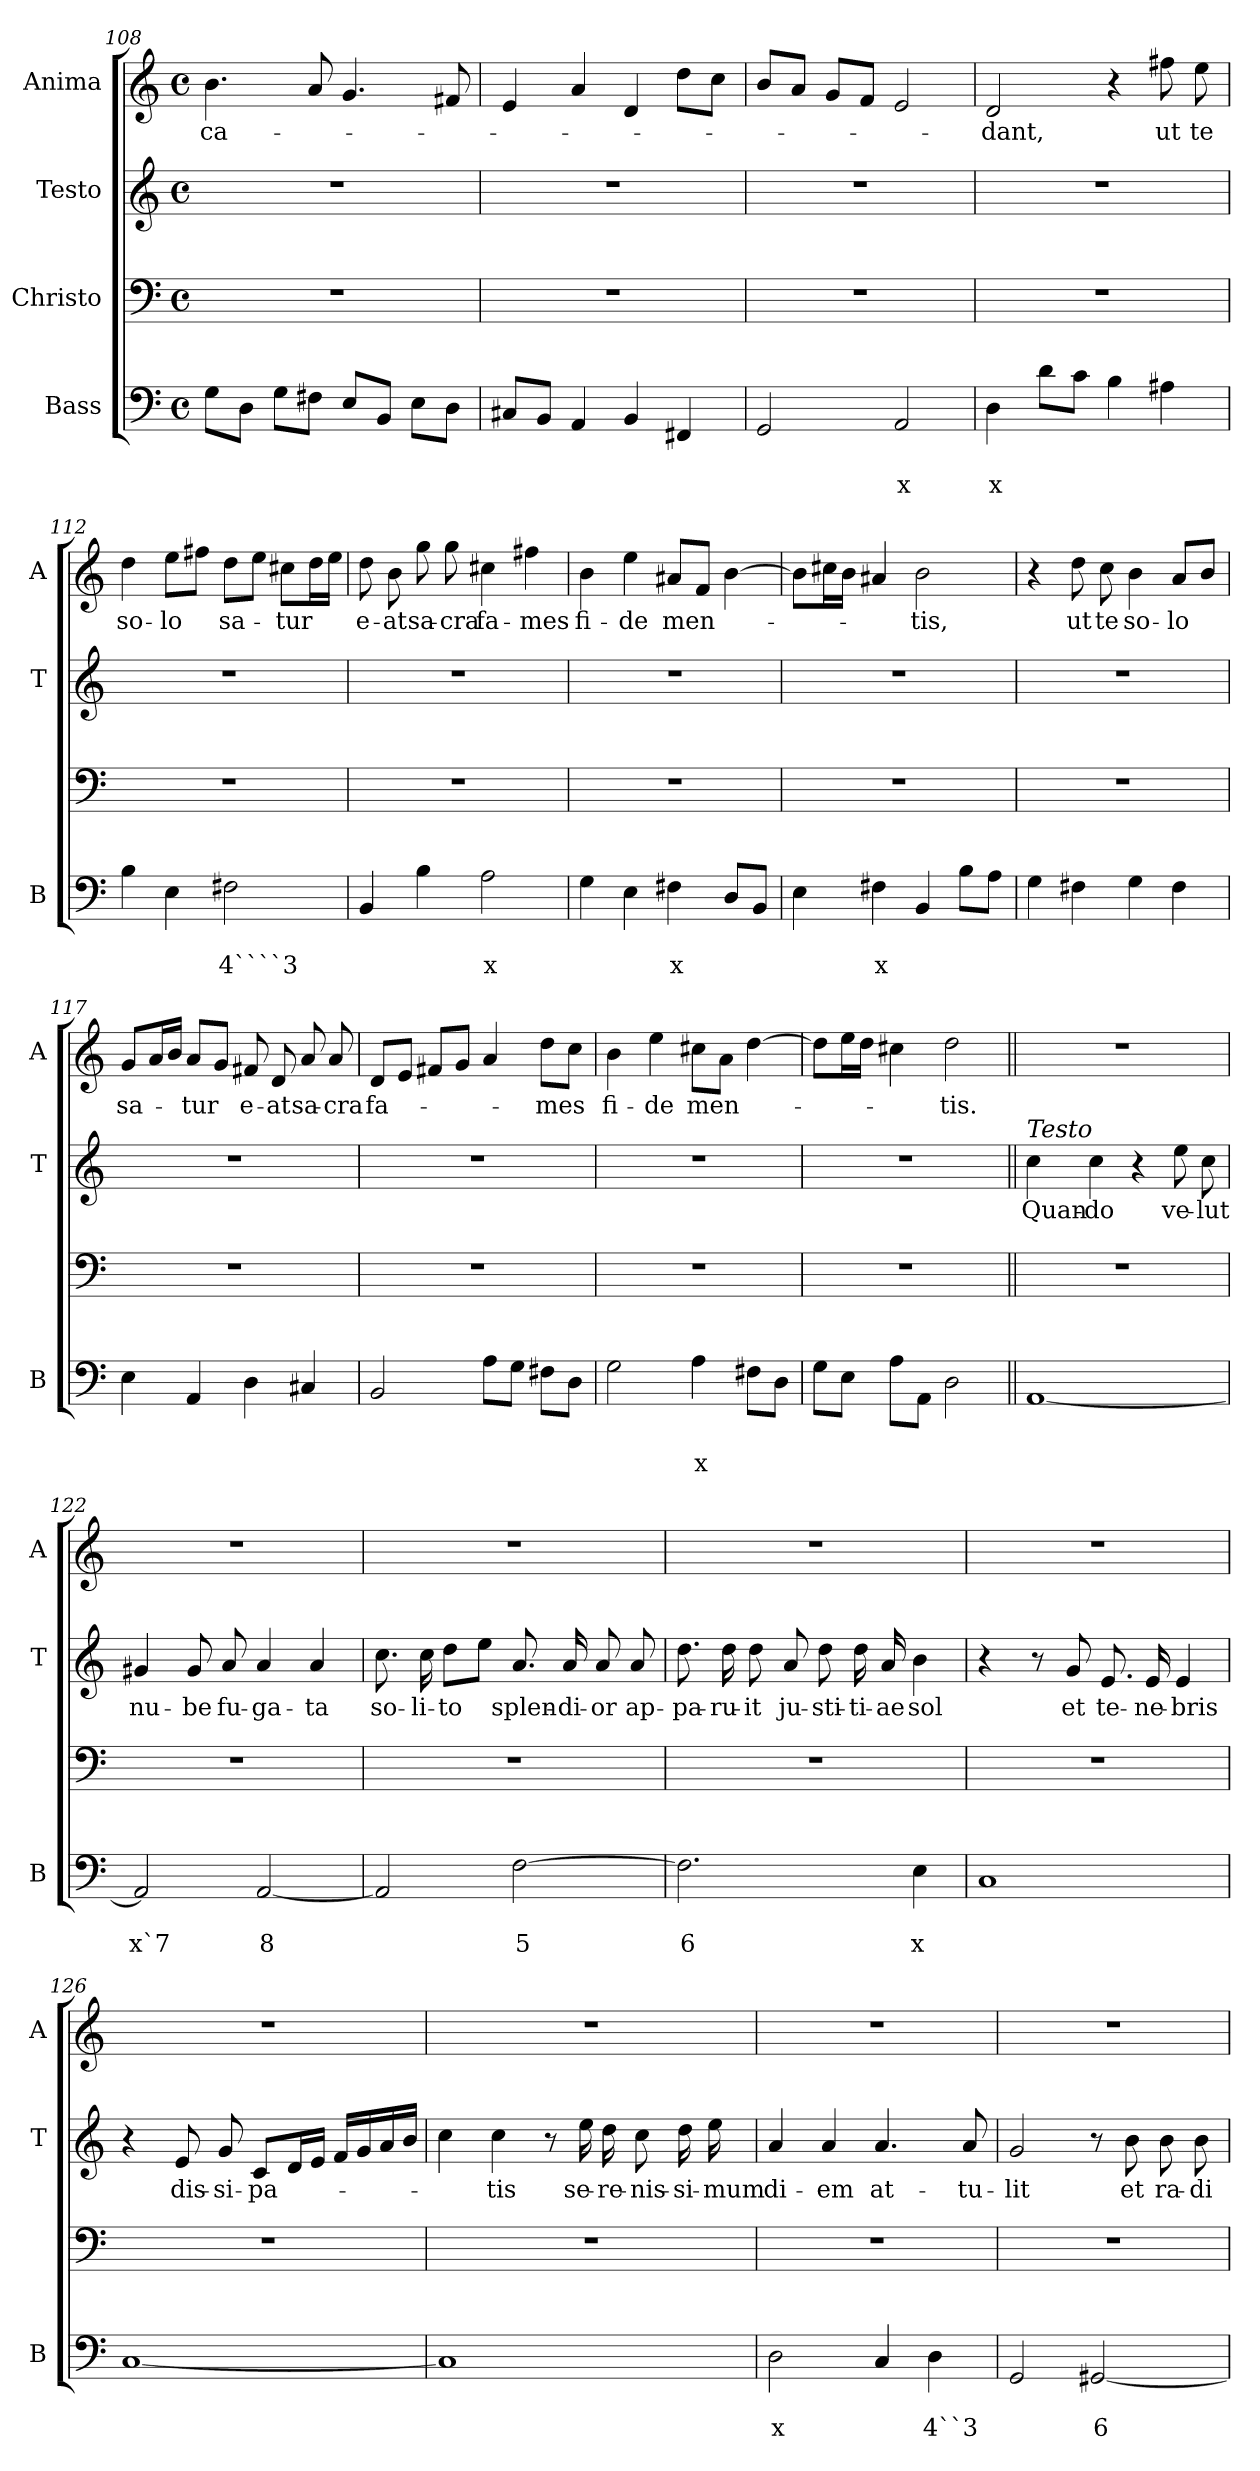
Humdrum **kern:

**kern	**text	**text	**kern	**kern	**text	**kern	**text
*part4	*part4	*part4	*part3	*part2	*part2	*part1	*part1
*staff4	*staff4	*staff4	*staff3	*staff2	*staff2	*staff1	*staff1
*I"Bass	*	*	*I"Christo	*I"Testo	*	*I"Anima	*
*I'B	*	*	*	*I'T	*	*I'A	*
*clefF4	*	*	*clefF4	*clefG2	*	*clefG2	*
*k[]	*	*	*k[]	*k[]	*	*k[]	*
*C:	*	*	*C:	*C:	*	*C:	*
*M4/4	*	*	*M4/4	*M4/4	*	*M4/4	*
*met(c)	*	*	*met(c)	*met(c)	*	*met(c)	*
=108	=108	=108	=108	=108	=108	=108	=108
!	!	!	!	!	!	!	!LO:LY:b
8G\L	.	.	1r	1r	.	4.b\	-ca-
8D\J	.	.	.	.	.	.	.
8G\L	.	.	.	.	.	.	.
8F#X\J	.	.	.	.	.	8a/	.
8E/L	.	.	.	.	.	4.g/	.
8BB/J	.	.	.	.	.	.	.
8E\L	.	.	.	.	.	.	.
8D\J	.	.	.	.	.	8f#X/	.
=109	=109	=109	=109	=109	=109	=109	=109
8C#X/L	.	.	1r	1r	.	4e/	.
8BB/J	.	.	.	.	.	.	.
4AA/	.	.	.	.	.	4a/	.
4BB/	.	.	.	.	.	4d/	.
4FF#X/	.	.	.	.	.	8dd\L	.
.	.	.	.	.	.	8cc\J	.
=110	=110	=110	=110	=110	=110	=110	=110
2GG/	.	.	1r	1r	.	8b/L	.
.	.	.	.	.	.	8a/J	.
.	.	.	.	.	.	8g/L	.
.	.	.	.	.	.	8f/J	.
!	!	!LO:LY:b	!	!	!	!	!
2AA/	.	x	.	.	.	2e/	.
=111	=111	=111	=111	=111	=111	=111	=111
!	!	!LO:LY:b	!	!	!	!	!LO:LY:b
4D\	.	x	1r	1r	.	2d/	-dant,
8d\L	.	.	.	.	.	.	.
8c\J	.	.	.	.	.	.	.
4B\	.	.	.	.	.	4r	.
!	!	!	!	!	!	!	!LO:LY:b
4A#X\	.	.	.	.	.	8ff#X\	ut
!	!	!	!	!	!	!	!LO:LY:b
.	.	.	.	.	.	8ee\	te
!!LO:LB:g=z
=112	=112	=112	=112	=112	=112	=112	=112
!	!	!	!	!	!	!	!LO:LY:b
4B\	.	.	1r	1r	.	4dd\	so-
!	!	!	!	!	!	!	!LO:LY:b
4E\	.	.	.	.	.	8ee\L	-lo
.	.	.	.	.	.	8ff#X\J	.
!	!	!LO:LY:b	!	!	!	!	!LO:LY:b
2F#X\	.	4````3	.	.	.	8dd\L	sa-
.	.	.	.	.	.	8ee\J	.
!	!	!	!	!	!	!	!LO:LY:b
.	.	.	.	.	.	8cc#X\L	-tur
.	.	.	.	.	.	16dd\L	.
.	.	.	.	.	.	16ee\JJ	.
=113	=113	=113	=113	=113	=113	=113	=113
!	!	!	!	!	!	!	!LO:LY:b
4BB/	.	.	1r	1r	.	8dd\	e-
!	!	!	!	!	!	!	!LO:LY:b
.	.	.	.	.	.	8b\	-at
!	!	!	!	!	!	!	!LO:LY:b
4B\	.	.	.	.	.	8gg\	sa-
!	!	!	!	!	!	!	!LO:LY:b
.	.	.	.	.	.	8gg\	-cra
!	!	!LO:LY:b	!	!	!	!	!LO:LY:b
2A\	.	x	.	.	.	4cc#X\	fa-
!	!	!	!	!	!	!	!LO:LY:b
.	.	.	.	.	.	4ff#X\	-mes
=114	=114	=114	=114	=114	=114	=114	=114
!	!	!	!	!	!	!	!LO:LY:b
4G\	.	.	1r	1r	.	4b\	fi-
!	!	!	!	!	!	!	!LO:LY:b
4E\	.	.	.	.	.	4ee\	-de
!	!	!LO:LY:b	!	!	!	!	!LO:LY:b
4F#X\	.	x	.	.	.	8a#X/L	men-
.	.	.	.	.	.	8f/J	.
8D/L	.	.	.	.	.	[4b\	.
8BB/J	.	.	.	.	.	.	.
=115	=115	=115	=115	=115	=115	=115	=115
4E\	.	.	1r	1r	.	8b\L]	.
.	.	.	.	.	.	16cc#X\L	.
.	.	.	.	.	.	16b\JJ	.
!	!	!LO:LY:b	!	!	!	!	!
4F#X\	.	x	.	.	.	4a#X/	.
!	!	!	!	!	!	!	!LO:LY:b
4BB/	.	.	.	.	.	2b\	-tis,
8B\L	.	.	.	.	.	.	.
8A\J	.	.	.	.	.	.	.
!!LO:LB:g=z
=116	=116	=116	=116	=116	=116	=116	=116
4G\	.	.	1r	1r	.	4r	.
!	!	!	!	!	!	!	!LO:LY:b
4F#X\	.	.	.	.	.	8dd\	ut
!	!	!	!	!	!	!	!LO:LY:b
.	.	.	.	.	.	8cc\	te
!	!	!	!	!	!	!	!LO:LY:b
4G\	.	.	.	.	.	4b\	so-
!	!	!	!	!	!	!	!LO:LY:b
4F#\	.	.	.	.	.	8a/L	-lo
.	.	.	.	.	.	8b/J	.
=117	=117	=117	=117	=117	=117	=117	=117
!	!	!	!	!	!	!	!LO:LY:b
4E\	.	.	1r	1r	.	8g/L	sa-
.	.	.	.	.	.	16a/L	.
.	.	.	.	.	.	16b/JJ	.
!	!	!	!	!	!	!	!LO:LY:b
4AA/	.	.	.	.	.	8a/L	-tur
.	.	.	.	.	.	8g/J	.
!	!	!	!	!	!	!	!LO:LY:b
4D\	.	.	.	.	.	8f#X/	e-
!	!	!	!	!	!	!	!LO:LY:b
.	.	.	.	.	.	8d/	-at
!	!	!	!	!	!	!	!LO:LY:b
4C#X/	.	.	.	.	.	8a/	sa-
!	!	!	!	!	!	!	!LO:LY:b
.	.	.	.	.	.	8a/	-cra
=118	=118	=118	=118	=118	=118	=118	=118
!	!	!	!	!	!	!	!LO:LY:b
2BB/	.	.	1r	1r	.	8d/L	fa-
.	.	.	.	.	.	8e/J	.
.	.	.	.	.	.	8f#X/L	.
.	.	.	.	.	.	8g/J	.
8A\L	.	.	.	.	.	4a/	.
8G\J	.	.	.	.	.	.	.
!	!	!	!	!	!	!	!LO:LY:b
8F#X\L	.	.	.	.	.	8dd\L	-mes
8D\J	.	.	.	.	.	8cc\J	.
=119	=119	=119	=119	=119	=119	=119	=119
!	!	!	!	!	!	!	!LO:LY:b
2G\	.	.	1r	1r	.	4b\	fi-
!	!	!	!	!	!	!	!LO:LY:b
.	.	.	.	.	.	4ee\	-de
!	!	!LO:LY:b	!	!	!	!	!LO:LY:b
4A\	.	x	.	.	.	8cc#X\L	men-
.	.	.	.	.	.	8a\J	.
8F#X\L	.	.	.	.	.	[4dd\	.
8D\J	.	.	.	.	.	.	.
=120	=120	=120	=120	=120	=120	=120	=120
8G\L	.	.	1r	1r	.	8dd\L]	.
8E\J	.	.	.	.	.	16ee\L	.
.	.	.	.	.	.	16dd\JJ	.
8A\L	.	.	.	.	.	4cc#X\	.
8AA\J	.	.	.	.	.	.	.
!	!	!	!	!	!	!	!LO:LY:b
2D\	.	.	.	.	.	2dd\	-tis.
!!LO:LB:g=z
=121||	=121||	=121||	=121||	=121||	=121||	=121||	=121||
!	!	!	!	!LO:TX:a:i:t=Testo	!	!	!
!	!	!	!	!	!LO:LY:b	!	!
[1AA	.	.	1r	4cc\	Quan-	1r	.
!	!	!	!	!	!LO:LY:b	!	!
.	.	.	.	4cc\	-do	.	.
.	.	.	.	4r	.	.	.
!	!	!	!	!	!LO:LY:b	!	!
.	.	.	.	8ee\	ve-	.	.
!	!	!	!	!	!LO:LY:b	!	!
.	.	.	.	8cc\	-lut	.	.
=122	=122	=122	=122	=122	=122	=122	=122
!	!	!LO:LY:b	!	!	!LO:LY:b	!	!
2AA/]	.	x`7	1r	4g#X/	nu-	1r	.
!	!	!	!	!	!LO:LY:b	!	!
.	.	.	.	8g#/	-be	.	.
!	!	!	!	!	!LO:LY:b	!	!
.	.	.	.	8a/	fu-	.	.
!	!	!LO:LY:b	!	!	!LO:LY:b	!	!
[2AA/	.	8	.	4a/	-ga-	.	.
!	!	!	!	!	!LO:LY:b	!	!
.	.	.	.	4a/	-ta	.	.
=123	=123	=123	=123	=123	=123	=123	=123
!	!	!	!	!	!LO:LY:b	!	!
2AA/]	.	.	1r	8.cc\	so-	1r	.
!	!	!	!	!	!LO:LY:b	!	!
.	.	.	.	16cc\	-li-	.	.
!	!	!	!	!	!LO:LY:b	!	!
.	.	.	.	8dd\L	-to	.	.
.	.	.	.	8ee\J	.	.	.
!	!	!LO:LY:b	!	!	!LO:LY:b	!	!
[2F\	.	5	.	8.a/	splen-	.	.
!	!	!	!	!	!LO:LY:b	!	!
.	.	.	.	16a/	-di-	.	.
!	!	!	!	!	!LO:LY:b	!	!
.	.	.	.	8a/	-or	.	.
!	!	!	!	!	!LO:LY:b	!	!
.	.	.	.	8a/	ap-	.	.
=124	=124	=124	=124	=124	=124	=124	=124
!	!	!LO:LY:b	!	!	!LO:LY:b	!	!
2.F\]	.	6	1r	8.dd\	-pa-	1r	.
!	!	!	!	!	!LO:LY:b	!	!
.	.	.	.	16dd\	-ru-	.	.
!	!	!	!	!	!LO:LY:b	!	!
.	.	.	.	8dd\	-it	.	.
!	!	!	!	!	!LO:LY:b	!	!
.	.	.	.	8a/	ju-	.	.
!	!	!	!	!	!LO:LY:b	!	!
.	.	.	.	8dd\	-sti-	.	.
!	!	!	!	!	!LO:LY:b	!	!
.	.	.	.	16dd\	-ti-	.	.
!	!	!	!	!	!LO:LY:b	!	!
.	.	.	.	16a/	-ae	.	.
!	!	!LO:LY:b	!	!	!LO:LY:b	!	!
4E\	.	x	.	4b\	sol	.	.
=125	=125	=125	=125	=125	=125	=125	=125
1C	.	.	1r	4r	.	1r	.
.	.	.	.	8r	.	.	.
!	!	!	!	!	!LO:LY:b	!	!
.	.	.	.	8g/	et	.	.
!	!	!	!	!	!LO:LY:b	!	!
.	.	.	.	8.e/	te-	.	.
!	!	!	!	!	!LO:LY:b	!	!
.	.	.	.	16e/	-ne-	.	.
!	!	!	!	!	!LO:LY:b	!	!
.	.	.	.	4e/	-bris	.	.
=126	=126	=126	=126	=126	=126	=126	=126
[1C	.	.	1r	4r	.	1r	.
!	!	!	!	!	!LO:LY:b	!	!
.	.	.	.	8e/	dis-	.	.
!	!	!	!	!	!LO:LY:b	!	!
.	.	.	.	8g/	-si-	.	.
!	!	!	!	!	!LO:LY:b	!	!
.	.	.	.	8c/L	-pa-	.	.
.	.	.	.	16d/L	.	.	.
.	.	.	.	16e/JJ	.	.	.
.	.	.	.	16f/LL	.	.	.
.	.	.	.	16g/	.	.	.
.	.	.	.	16a/	.	.	.
.	.	.	.	16b/JJ	.	.	.
!!LO:LB:g=z
=127	=127	=127	=127	=127	=127	=127	=127
1C]	.	.	1r	4cc\	.	1r	.
!	!	!	!	!	!LO:LY:b	!	!
.	.	.	.	4cc\	-tis	.	.
.	.	.	.	8r	.	.	.
!	!	!	!	!	!LO:LY:b	!	!
.	.	.	.	16ee\	se-	.	.
!	!	!	!	!	!LO:LY:b	!	!
.	.	.	.	16dd\	-re-	.	.
!	!	!	!	!	!LO:LY:b	!	!
.	.	.	.	8cc\	-nis-	.	.
!	!	!	!	!	!LO:LY:b	!	!
.	.	.	.	16dd\	-si-	.	.
!	!	!	!	!	!LO:LY:b	!	!
.	.	.	.	16ee\	-mum	.	.
=128	=128	=128	=128	=128	=128	=128	=128
!	!	!LO:LY:b	!	!	!LO:LY:b	!	!
2D\	.	x	1r	4a/	di-	1r	.
!	!	!	!	!	!LO:LY:b	!	!
.	.	.	.	4a/	-em	.	.
!	!	!	!	!	!LO:LY:b	!	!
4C/	.	.	.	4.a/	at-	.	.
!	!	!LO:LY:b	!	!	!	!	!
4D\	.	4``3	.	.	.	.	.
!	!	!	!	!	!LO:LY:b	!	!
.	.	.	.	8a/	-tu-	.	.
=129	=129	=129	=129	=129	=129	=129	=129
!	!	!	!	!	!LO:LY:b	!	!
2GG/	.	.	1r	2g/	-lit	1r	.
!	!	!LO:LY:b	!	!	!	!	!
[2GG#X/	.	6	.	8r	.	.	.
!	!	!	!	!	!LO:LY:b	!	!
.	.	.	.	8b\	et	.	.
!	!	!	!	!	!LO:LY:b	!	!
.	.	.	.	8b\	ra-	.	.
!	!	!	!	!	!LO:LY:b	!	!
.	.	.	.	8b\	-di-	.	.
=	=	=	=	=	=	=	=
*-	*-	*-	*-	*-	*-	*-	*-
